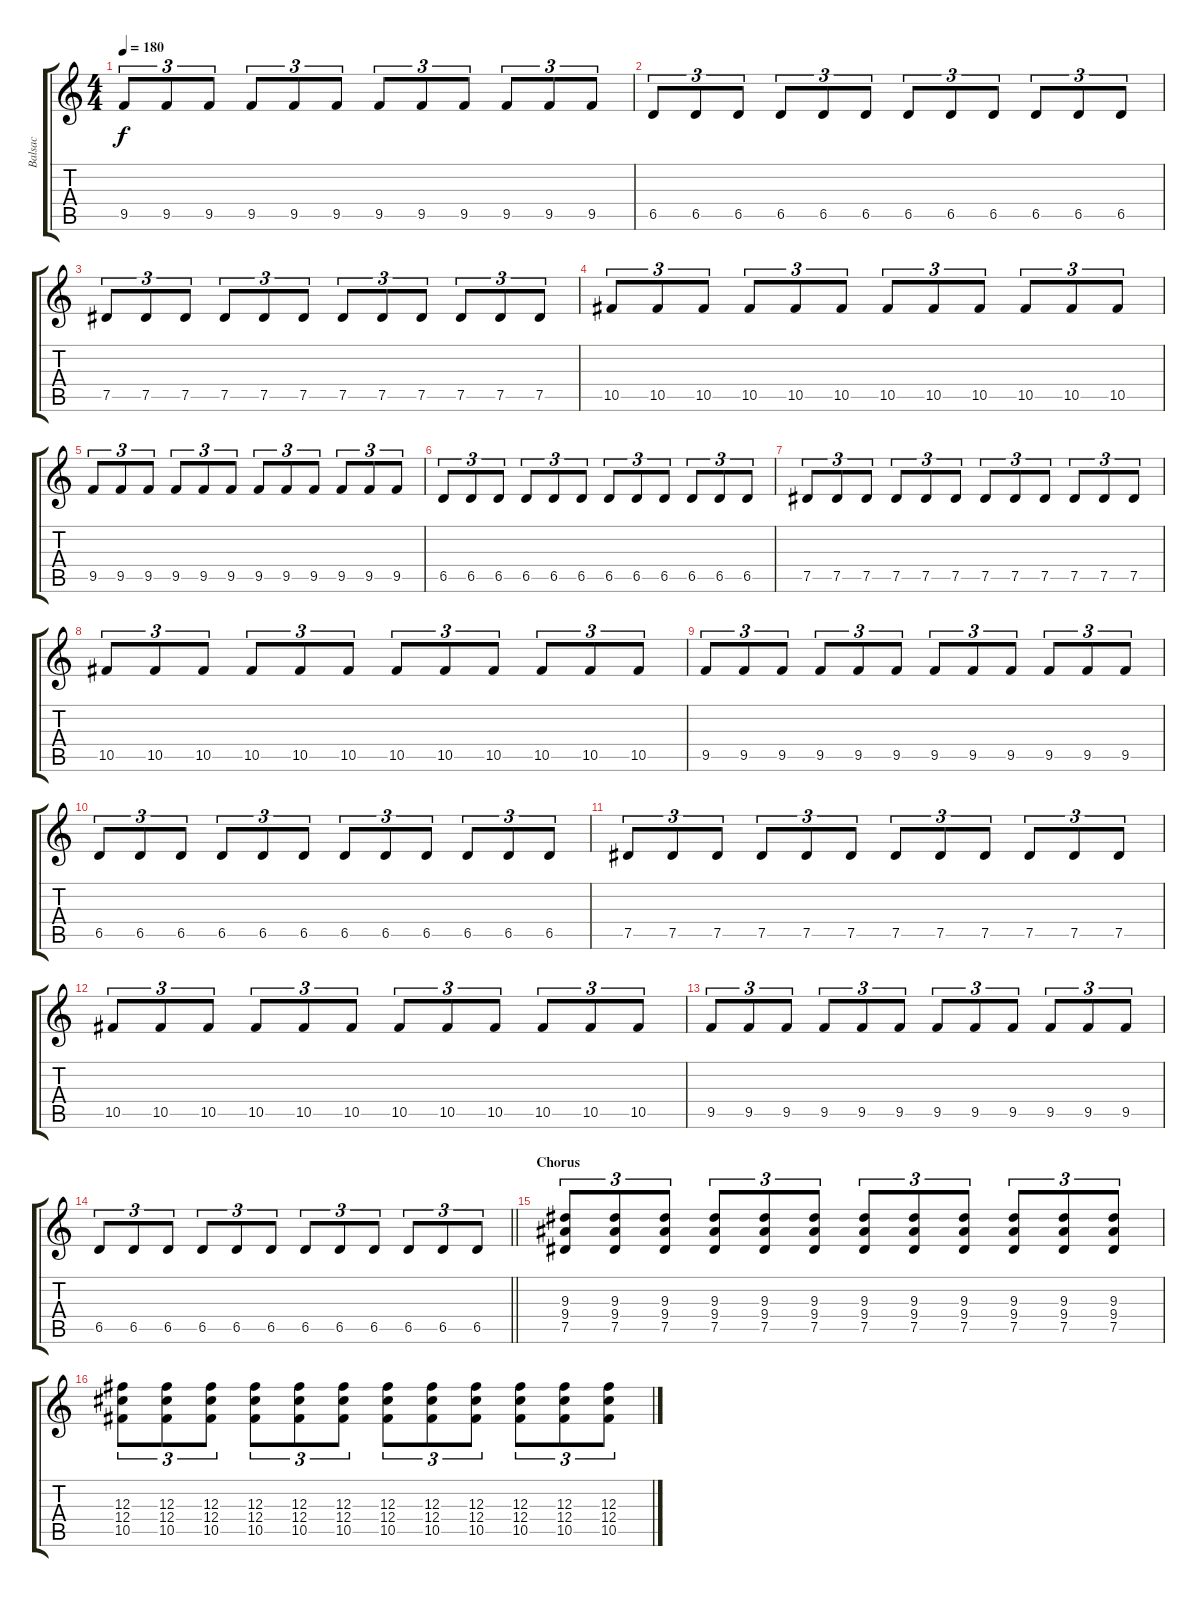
\track ("Balsac" "Balsac") {instrument overdrivenguitar}
\staff {score tabs}
\tuning (Eb4 Bb3 Gb3 Db3 Ab2 Eb2) {hide}
\ts (4 4)
\tempo 180
\clef g2
\ks c
9.5.8{tu (3 2) dy f} 9.5.8{tu (3 2)} 9.5.8{tu (3 2)} 9.5.8{tu (3 2)} 9.5.8{tu (3 2)} 9.5.8{tu (3 2)} 9.5.8{tu (3 2)} 9.5.8{tu (3 2)} 9.5.8{tu (3 2)} 9.5.8{tu (3 2)} 9.5.8{tu (3 2)} 9.5.8{tu (3 2)} |
6.5.8{tu (3 2)} 6.5.8{tu (3 2)} 6.5.8{tu (3 2)} 6.5.8{tu (3 2)} 6.5.8{tu (3 2)} 6.5.8{tu (3 2)} 6.5.8{tu (3 2)} 6.5.8{tu (3 2)} 6.5.8{tu (3 2)} 6.5.8{tu (3 2)} 6.5.8{tu (3 2)} 6.5.8{tu (3 2)} |
7.5.8{tu (3 2)} 7.5.8{tu (3 2)} 7.5.8{tu (3 2)} 7.5.8{tu (3 2)} 7.5.8{tu (3 2)} 7.5.8{tu (3 2)} 7.5.8{tu (3 2)} 7.5.8{tu (3 2)} 7.5.8{tu (3 2)} 7.5.8{tu (3 2)} 7.5.8{tu (3 2)} 7.5.8{tu (3 2)} |
10.5.8{tu (3 2)} 10.5.8{tu (3 2)} 10.5.8{tu (3 2)} 10.5.8{tu (3 2)} 10.5.8{tu (3 2)} 10.5.8{tu (3 2)} 10.5.8{tu (3 2)} 10.5.8{tu (3 2)} 10.5.8{tu (3 2)} 10.5.8{tu (3 2)} 10.5.8{tu (3 2)} 10.5.8{tu (3 2)} |
9.5.8{tu (3 2)} 9.5.8{tu (3 2)} 9.5.8{tu (3 2)} 9.5.8{tu (3 2)} 9.5.8{tu (3 2)} 9.5.8{tu (3 2)} 9.5.8{tu (3 2)} 9.5.8{tu (3 2)} 9.5.8{tu (3 2)} 9.5.8{tu (3 2)} 9.5.8{tu (3 2)} 9.5.8{tu (3 2)} |
6.5.8{tu (3 2)} 6.5.8{tu (3 2)} 6.5.8{tu (3 2)} 6.5.8{tu (3 2)} 6.5.8{tu (3 2)} 6.5.8{tu (3 2)} 6.5.8{tu (3 2)} 6.5.8{tu (3 2)} 6.5.8{tu (3 2)} 6.5.8{tu (3 2)} 6.5.8{tu (3 2)} 6.5.8{tu (3 2)} |
7.5.8{tu (3 2)} 7.5.8{tu (3 2)} 7.5.8{tu (3 2)} 7.5.8{tu (3 2)} 7.5.8{tu (3 2)} 7.5.8{tu (3 2)} 7.5.8{tu (3 2)} 7.5.8{tu (3 2)} 7.5.8{tu (3 2)} 7.5.8{tu (3 2)} 7.5.8{tu (3 2)} 7.5.8{tu (3 2)} |
10.5.8{tu (3 2)} 10.5.8{tu (3 2)} 10.5.8{tu (3 2)} 10.5.8{tu (3 2)} 10.5.8{tu (3 2)} 10.5.8{tu (3 2)} 10.5.8{tu (3 2)} 10.5.8{tu (3 2)} 10.5.8{tu (3 2)} 10.5.8{tu (3 2)} 10.5.8{tu (3 2)} 10.5.8{tu (3 2)} |
9.5.8{tu (3 2)} 9.5.8{tu (3 2)} 9.5.8{tu (3 2)} 9.5.8{tu (3 2)} 9.5.8{tu (3 2)} 9.5.8{tu (3 2)} 9.5.8{tu (3 2)} 9.5.8{tu (3 2)} 9.5.8{tu (3 2)} 9.5.8{tu (3 2)} 9.5.8{tu (3 2)} 9.5.8{tu (3 2)} |
6.5.8{tu (3 2)} 6.5.8{tu (3 2)} 6.5.8{tu (3 2)} 6.5.8{tu (3 2)} 6.5.8{tu (3 2)} 6.5.8{tu (3 2)} 6.5.8{tu (3 2)} 6.5.8{tu (3 2)} 6.5.8{tu (3 2)} 6.5.8{tu (3 2)} 6.5.8{tu (3 2)} 6.5.8{tu (3 2)} |
7.5.8{tu (3 2)} 7.5.8{tu (3 2)} 7.5.8{tu (3 2)} 7.5.8{tu (3 2)} 7.5.8{tu (3 2)} 7.5.8{tu (3 2)} 7.5.8{tu (3 2)} 7.5.8{tu (3 2)} 7.5.8{tu (3 2)} 7.5.8{tu (3 2)} 7.5.8{tu (3 2)} 7.5.8{tu (3 2)} |
10.5.8{tu (3 2)} 10.5.8{tu (3 2)} 10.5.8{tu (3 2)} 10.5.8{tu (3 2)} 10.5.8{tu (3 2)} 10.5.8{tu (3 2)} 10.5.8{tu (3 2)} 10.5.8{tu (3 2)} 10.5.8{tu (3 2)} 10.5.8{tu (3 2)} 10.5.8{tu (3 2)} 10.5.8{tu (3 2)} |
9.5.8{tu (3 2)} 9.5.8{tu (3 2)} 9.5.8{tu (3 2)} 9.5.8{tu (3 2)} 9.5.8{tu (3 2)} 9.5.8{tu (3 2)} 9.5.8{tu (3 2)} 9.5.8{tu (3 2)} 9.5.8{tu (3 2)} 9.5.8{tu (3 2)} 9.5.8{tu (3 2)} 9.5.8{tu (3 2)} |
\barLineRight lightlight
6.5.8{tu (3 2)} 6.5.8{tu (3 2)} 6.5.8{tu (3 2)} 6.5.8{tu (3 2)} 6.5.8{tu (3 2)} 6.5.8{tu (3 2)} 6.5.8{tu (3 2)} 6.5.8{tu (3 2)} 6.5.8{tu (3 2)} 6.5.8{tu (3 2)} 6.5.8{tu (3 2)} 6.5.8{tu (3 2)} |
\section ("" "Chorus")
(9.3 9.4 7.5).8{tu (3 2)} (9.3 9.4 7.5).8{tu (3 2)} (9.3 9.4 7.5).8{tu (3 2)} (9.3 9.4 7.5).8{tu (3 2)} (9.3 9.4 7.5).8{tu (3 2)} (9.3 9.4 7.5).8{tu (3 2)} (9.3 9.4 7.5).8{tu (3 2)} (9.3 9.4 7.5).8{tu (3 2)} (9.3 9.4 7.5).8{tu (3 2)} (9.3 9.4 7.5).8{tu (3 2)} (9.3 9.4 7.5).8{tu (3 2)} (9.3 9.4 7.5).8{tu (3 2)} |
(12.3 12.4 10.5).8{tu (3 2)} (12.3 12.4 10.5).8{tu (3 2)} (12.3 12.4 10.5).8{tu (3 2)} (12.3 12.4 10.5).8{tu (3 2)} (12.3 12.4 10.5).8{tu (3 2)} (12.3 12.4 10.5).8{tu (3 2)} (12.3 12.4 10.5).8{tu (3 2)} (12.3 12.4 10.5).8{tu (3 2)} (12.3 12.4 10.5).8{tu (3 2)} (12.3 12.4 10.5).8{tu (3 2)} (12.3 12.4 10.5).8{tu (3 2)} (12.3 12.4 10.5).8{tu (3 2)}
